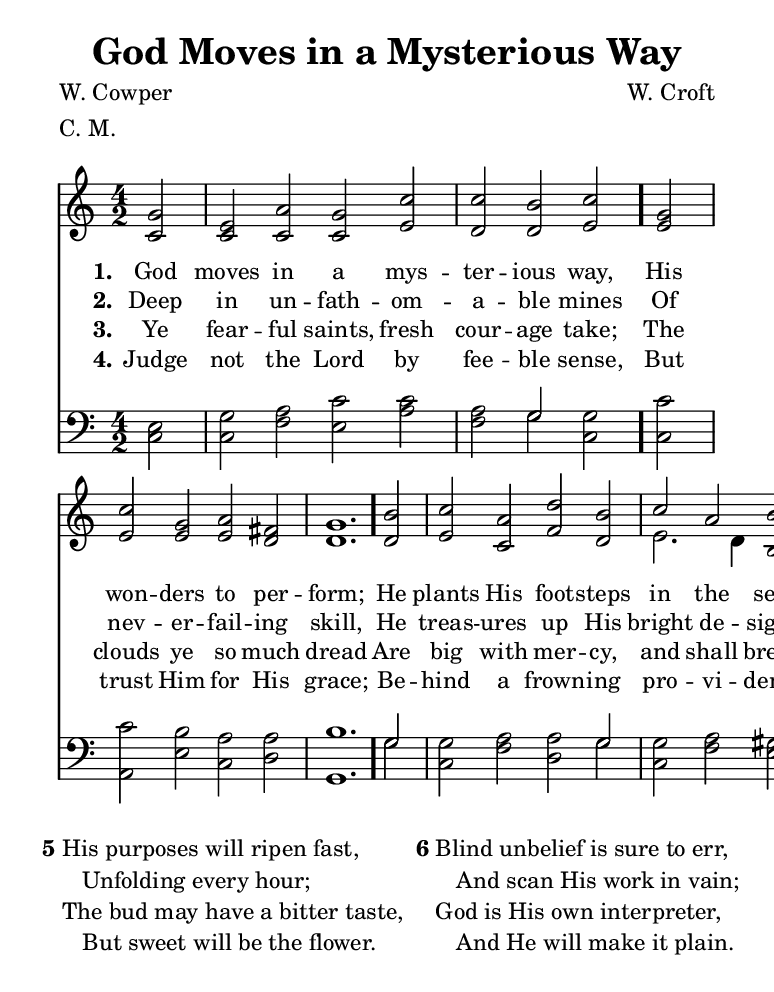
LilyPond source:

\include "common/global.ily"
\paper {
  \include "common/paper.ily"
  ragged-last-bottom = ##t
  systems-per-page = ##f
  system-count = 2
system-system-spacing.padding = 0.5
system-system-spacing.basic-distance = 0.5

  % decrease system-to-system padding to fit onto page with next score
  system-count = 2
system-system-spacing.padding = 0.5
system-system-spacing.basic-distance = 0.5

}

\header{
  hymnnumber = "161"
  title = "God Moves in a Mysterious Way"
  tunename = "St. Ann"
  meter = "C. M."
  poet = "W. Cowper"
  composer = "W. Croft"
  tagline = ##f
}

global = {
  \include "common/overrides.ily"
  \override Staff.TimeSignature.style = #'numbered
  \time 4/2
  \override Score.MetronomeMark.transparent = ##t % hide all fermata changes too
  \tempo 2=80
  \key c \major
  \partial 2
  \autoBeamOff
}

notesSoprano = {
\global
\relative c'' {

  g2 | e a g c | c b c
  g | c g a fis | g1.

  b2 | c a d b | c a b
  g | a c d b | c1.

  \bar "|."

}
}

notesAlto = {
\global
\relative e' {

  c2 | c c c e | d d e
  e | e e e d | d1.

  d2 | e c f d | e2. d4 b2
  c2 | f e d d | e1.

}
}

notesTenor = {
\global
\relative a {

  e2 | g a c c | a g g
  c | c b a a | b1.

  g2 | g a a g | g a gis
  g | f g a g | g1.

}
}

notesBass = {
\global
\relative f {

  c2 | c f e a | f g c,
  c | a e' c d | g,1.

  g'2 | c, f d g | c, f e
  e | d c f g | c,1.

}
}

wordsA = \lyricmode {
\set stanza = "1."

God moves in a mys -- ter -- ious way, \bar "."
His won -- ders to per -- form; \bar "."
He plants His foot -- steps in the sea, \bar "."
And rides up -- on the storm. \bar "."

}

wordsB = \lyricmode {
\set stanza = "2."

Deep in un -- fath -- om -- a -- ble mines
Of nev -- er -- fail -- ing skill,
He treas -- ures up His bright de -- signs
And works His sov -- ’reign will.

}

wordsC = \lyricmode {
\set stanza = "3."

Ye fear -- ful saints, fresh cour -- age take;
The clouds ye so much dread
Are big with mer -- cy, and shall break
In bless -- ings on your head.

}

wordsD = \lyricmode {
\set stanza = "4."

Judge not the Lord by fee -- ble sense,
But trust Him for His grace;
Be -- hind a frown -- ing pro -- vi -- dence
He hides a smil -- ing face.

}

wordsE = \markuplist {

\line { His purposes will ripen fast, }
\line { { \hspace #2 } Unfolding every hour; }
\line { The bud may have a bitter taste, }
\line { { \hspace #2 } But sweet will be the flower. }

}

wordsF = \markuplist {

\line { Blind unbelief is sure to err, }
\line { { \hspace #2 } And scan His work in vain; }
\line { God is His own interpreter, }
\line { { \hspace #2 } And He will make it plain. }

}

\score {
  \context ChoirStaff <<
    \context Staff = upper <<
      \set Staff.autoBeaming = ##f
      \set ChoirStaff.systemStartDelimiter = #'SystemStartBar
      \set ChoirStaff.printPartCombineTexts = ##f
      \partcombine #'(2 . 11) \notesSoprano \notesAlto
      \context NullVoice = sopranos { \voiceOne << \notesSoprano >> }
      \context Lyrics = one   \lyricsto sopranos \wordsA
      \context Lyrics = two   \lyricsto sopranos \wordsB
      \context Lyrics = three \lyricsto sopranos \wordsC
      \context Lyrics = four  \lyricsto sopranos \wordsD
    >>
    \context Staff = men <<
      \set Staff.autoBeaming = ##f
      \clef bass
      \set ChoirStaff.printPartCombineTexts = ##f
      \partcombine #'(2 . 11) \notesTenor \notesBass
    >>
  >>
  \layout {
    \include "common/layout.ily"
  }
  #(cond ((ly:get-option 'eog-midi-permitted) #{ \midi{
    \include "common/midi.ily"
  } #}))
}

\markup { \vcenter \column {
  \vspace #1
  \fill-line {
    \null
    \line{ \bold 5 \column { \wordsE } }
    \null
    \line{ \bold 6 \column { \wordsF } }
    \null
  }
  \vspace #1
} }

\version "2.19.49"  % necessary for upgrading to future LilyPond versions.

% vi:set et ts=2 sw=2 ai nocindent syntax=lilypond:
